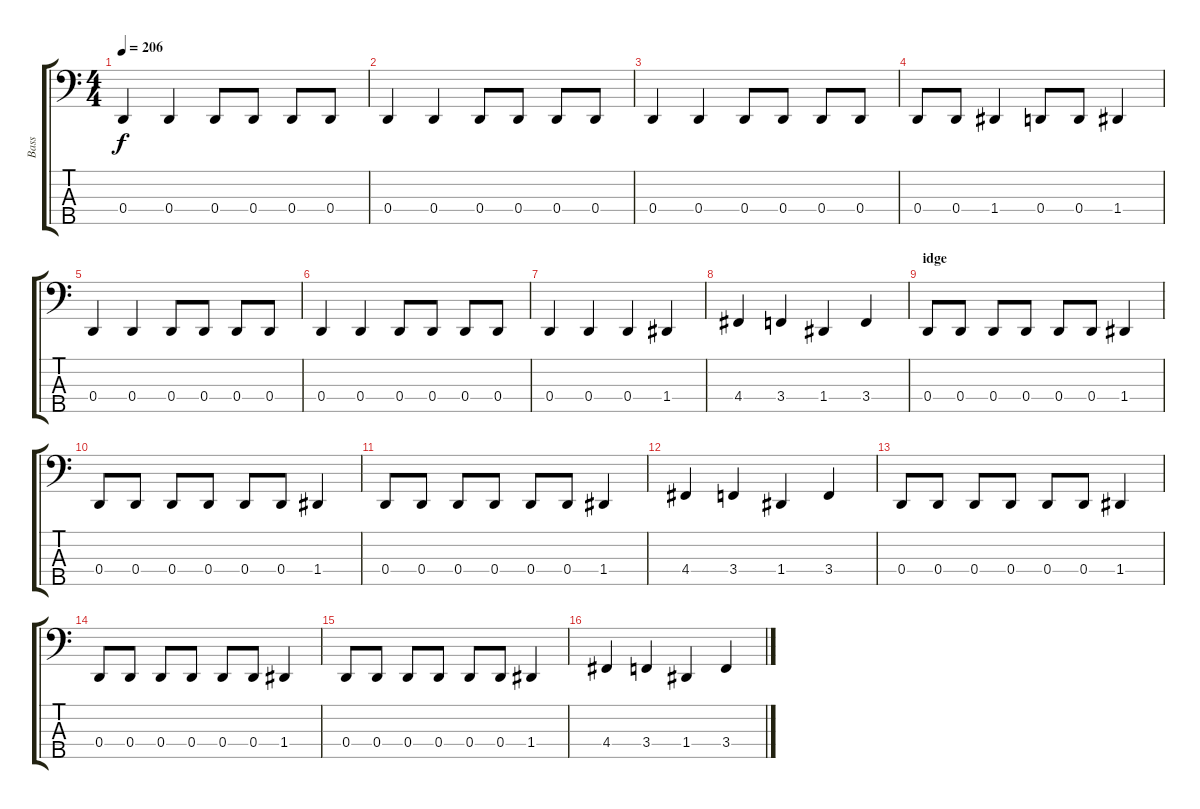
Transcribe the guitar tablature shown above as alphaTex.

\track ("Bass" "Bass") {instrument electricbassfinger}
\staff {score tabs}
\tuning (F2 C2 G1 D1 A0) {hide}
\ts (4 4)
\tempo 206
\clef f4
\ks c
0.4.4{dy f} 0.4.4 0.4.8 0.4.8 0.4.8 0.4.8 |
0.4.4 0.4.4 0.4.8 0.4.8 0.4.8 0.4.8 |
0.4.4 0.4.4 0.4.8 0.4.8 0.4.8 0.4.8 |
0.4.8 0.4.8 1.4.4 0.4.8 0.4.8 1.4.4 |
0.4.4 0.4.4 0.4.8 0.4.8 0.4.8 0.4.8 |
0.4.4 0.4.4 0.4.8 0.4.8 0.4.8 0.4.8 |
0.4.4 0.4.4 0.4.4 1.4.4 |
4.4.4 3.4.4 1.4.4 3.4.4 |
\section ("" "idge")
0.4.8 0.4.8 0.4.8 0.4.8 0.4.8 0.4.8 1.4.4 |
0.4.8 0.4.8 0.4.8 0.4.8 0.4.8 0.4.8 1.4.4 |
0.4.8 0.4.8 0.4.8 0.4.8 0.4.8 0.4.8 1.4.4 |
4.4.4 3.4.4 1.4.4 3.4.4 |
0.4.8 0.4.8 0.4.8 0.4.8 0.4.8 0.4.8 1.4.4 |
0.4.8 0.4.8 0.4.8 0.4.8 0.4.8 0.4.8 1.4.4 |
0.4.8 0.4.8 0.4.8 0.4.8 0.4.8 0.4.8 1.4.4 |
4.4.4 3.4.4 1.4.4 3.4.4
